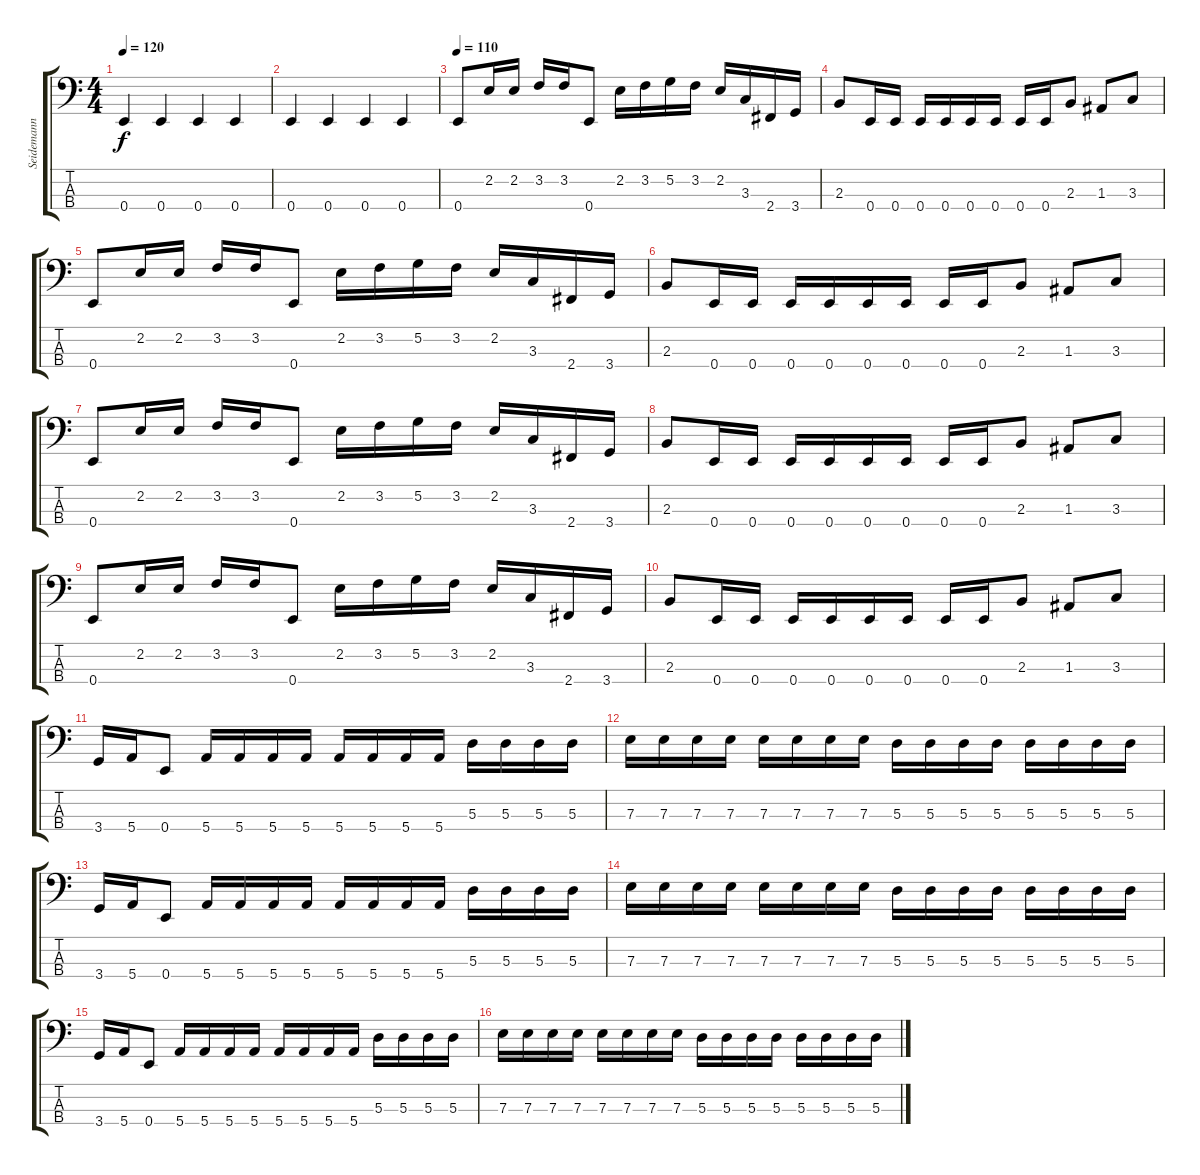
\track ("Seidemann" "Seidemann") {instrument electricbasspick}
\staff {score tabs}
\tuning (G2 D2 A1 E1) {hide}
\ts (4 4)
\tempo 120
\clef f4
\ks c
0.4.4{dy f} 0.4.4 0.4.4 0.4.4 |
0.4.4 0.4.4 0.4.4 0.4.4 |
\tempo 110
0.4.8 2.2.16 2.2.16 3.2.16 3.2.16 0.4.8 2.2.16 3.2.16 5.2.16 3.2.16 2.2.16 3.3.16 2.4.16 3.4.16 |
2.3.8 0.4.16 0.4.16 0.4.16 0.4.16 0.4.16 0.4.16 0.4.16 0.4.16 2.3.8 1.3.8 3.3.8 |
0.4.8 2.2.16 2.2.16 3.2.16 3.2.16 0.4.8 2.2.16 3.2.16 5.2.16 3.2.16 2.2.16 3.3.16 2.4.16 3.4.16 |
2.3.8 0.4.16 0.4.16 0.4.16 0.4.16 0.4.16 0.4.16 0.4.16 0.4.16 2.3.8 1.3.8 3.3.8 |
0.4.8 2.2.16 2.2.16 3.2.16 3.2.16 0.4.8 2.2.16 3.2.16 5.2.16 3.2.16 2.2.16 3.3.16 2.4.16 3.4.16 |
2.3.8 0.4.16 0.4.16 0.4.16 0.4.16 0.4.16 0.4.16 0.4.16 0.4.16 2.3.8 1.3.8 3.3.8 |
0.4.8 2.2.16 2.2.16 3.2.16 3.2.16 0.4.8 2.2.16 3.2.16 5.2.16 3.2.16 2.2.16 3.3.16 2.4.16 3.4.16 |
2.3.8 0.4.16 0.4.16 0.4.16 0.4.16 0.4.16 0.4.16 0.4.16 0.4.16 2.3.8 1.3.8 3.3.8 |
3.4.16 5.4.16 0.4.8 5.4.16 5.4.16 5.4.16 5.4.16 5.4.16 5.4.16 5.4.16 5.4.16 5.3.16 5.3.16 5.3.16 5.3.16 |
7.3.16 7.3.16 7.3.16 7.3.16 7.3.16 7.3.16 7.3.16 7.3.16 5.3.16 5.3.16 5.3.16 5.3.16 5.3.16 5.3.16 5.3.16 5.3.16 |
3.4.16 5.4.16 0.4.8 5.4.16 5.4.16 5.4.16 5.4.16 5.4.16 5.4.16 5.4.16 5.4.16 5.3.16 5.3.16 5.3.16 5.3.16 |
7.3.16 7.3.16 7.3.16 7.3.16 7.3.16 7.3.16 7.3.16 7.3.16 5.3.16 5.3.16 5.3.16 5.3.16 5.3.16 5.3.16 5.3.16 5.3.16 |
3.4.16 5.4.16 0.4.8 5.4.16 5.4.16 5.4.16 5.4.16 5.4.16 5.4.16 5.4.16 5.4.16 5.3.16 5.3.16 5.3.16 5.3.16 |
7.3.16 7.3.16 7.3.16 7.3.16 7.3.16 7.3.16 7.3.16 7.3.16 5.3.16 5.3.16 5.3.16 5.3.16 5.3.16 5.3.16 5.3.16 5.3.16
